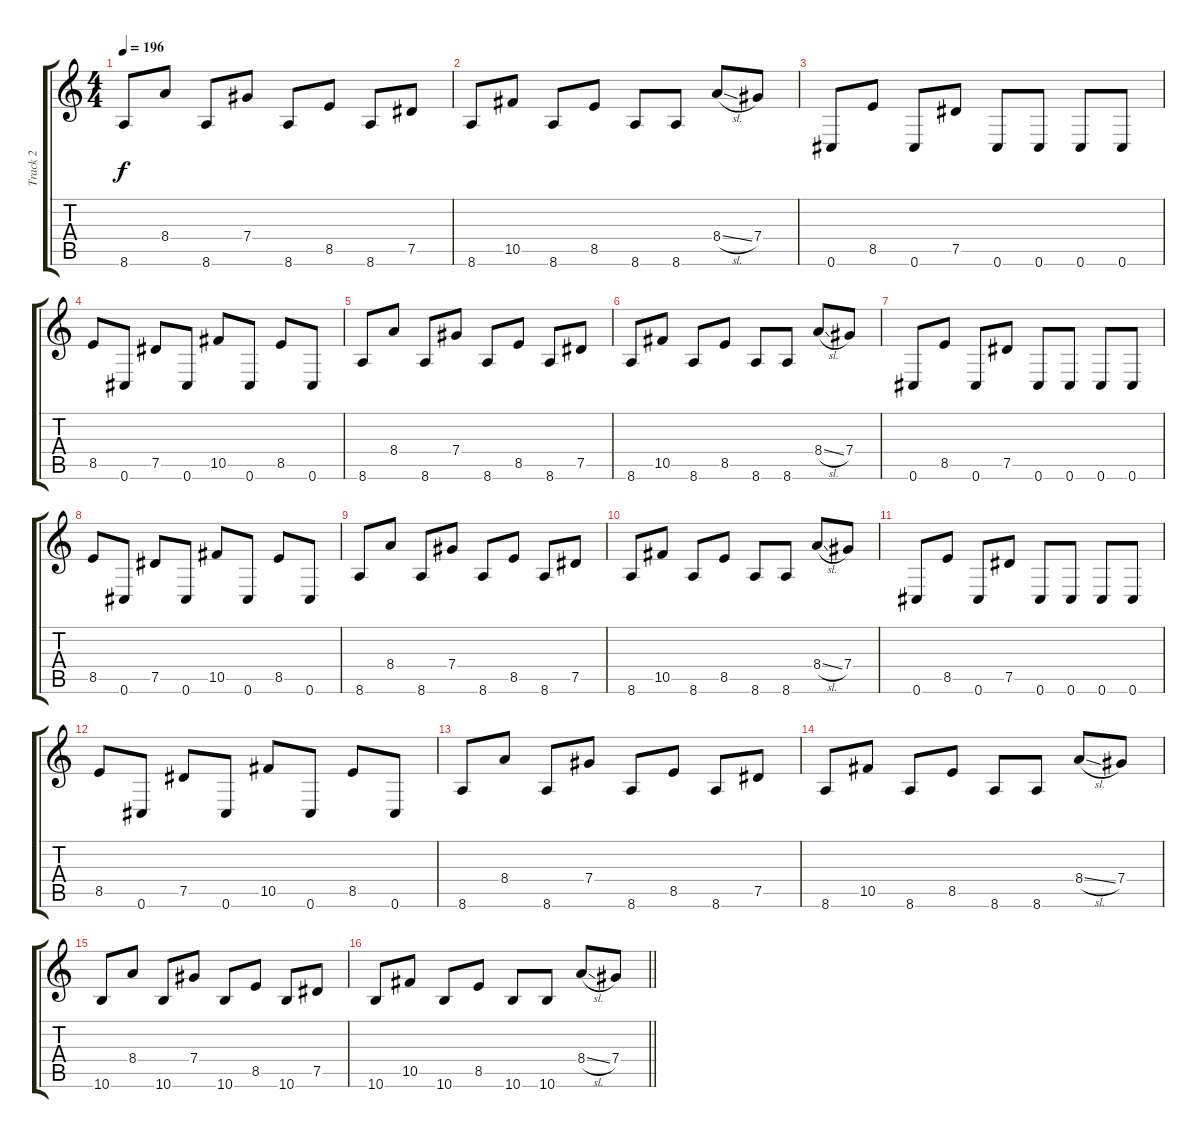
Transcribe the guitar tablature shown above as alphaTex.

\track ("Track 2" "Track 2") {instrument distortionguitar}
\staff {score tabs}
\tuning (Eb4 Bb3 Gb3 Db3 Ab2 Db2) {hide}
\ts (4 4)
\tempo 196
\clef g2
\ks c
8.6.8{dy f} 8.4.8 8.6.8 7.4.8 8.6.8 8.5.8 8.6.8 7.5.8 |
8.6.8 10.5.8 8.6.8 8.5.8 8.6.8 8.6.8 8.4{sl}.8 7.4.8 |
0.6.8 8.5.8 0.6.8 7.5.8 0.6.8 0.6.8 0.6.8 0.6.8 |
8.5.8 0.6.8 7.5.8 0.6.8 10.5.8 0.6.8 8.5.8 0.6.8 |
8.6.8 8.4.8 8.6.8 7.4.8 8.6.8 8.5.8 8.6.8 7.5.8 |
8.6.8 10.5.8 8.6.8 8.5.8 8.6.8 8.6.8 8.4{sl}.8 7.4.8 |
0.6.8 8.5.8 0.6.8 7.5.8 0.6.8 0.6.8 0.6.8 0.6.8 |
8.5.8 0.6.8 7.5.8 0.6.8 10.5.8 0.6.8 8.5.8 0.6.8 |
8.6.8 8.4.8 8.6.8 7.4.8 8.6.8 8.5.8 8.6.8 7.5.8 |
8.6.8 10.5.8 8.6.8 8.5.8 8.6.8 8.6.8 8.4{sl}.8 7.4.8 |
0.6.8 8.5.8 0.6.8 7.5.8 0.6.8 0.6.8 0.6.8 0.6.8 |
8.5.8 0.6.8 7.5.8 0.6.8 10.5.8 0.6.8 8.5.8 0.6.8 |
8.6.8 8.4.8 8.6.8 7.4.8 8.6.8 8.5.8 8.6.8 7.5.8 |
8.6.8 10.5.8 8.6.8 8.5.8 8.6.8 8.6.8 8.4{sl}.8 7.4.8 |
10.6.8 8.4.8 10.6.8 7.4.8 10.6.8 8.5.8 10.6.8 7.5.8 |
\barLineRight lightlight
10.6.8 10.5.8 10.6.8 8.5.8 10.6.8 10.6.8 8.4{sl}.8 7.4.8
